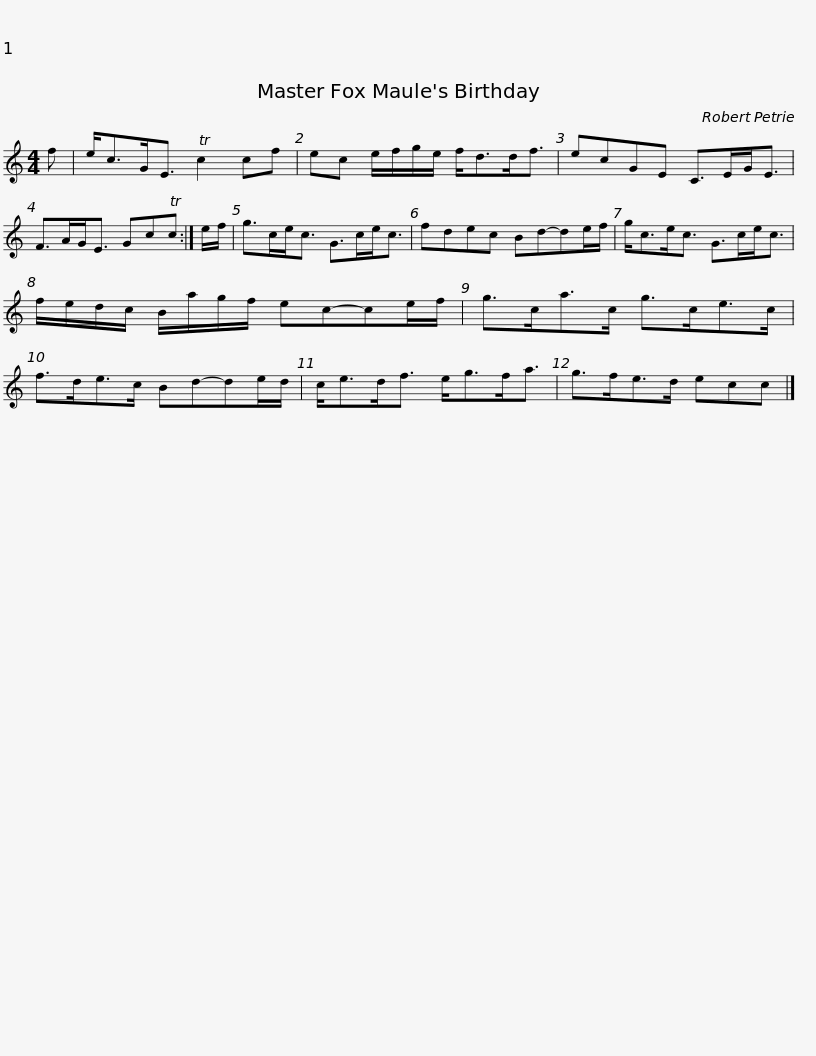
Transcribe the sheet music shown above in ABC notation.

X:1
L:1/8
M:4/4
I:linebreak $
K:C
V:1 treble
V:1
 f | e<cG<E Tc2 cf | ec e/f/g/e/ f<dd<f | ecGE C>EG<E | F>AG<E GcTc :| %5
 e/f/ |$ g>ce<c G>ce<c | fdec Bd-de/f/ | g<ce<c G>ce<c | f/e/d/c/ B/a/g/f/ ec-ce/f/ |$ %10
 g>ca>c g>ce>c | f>de>c Bd-de/d/ | c<ed<f e<gf<a | g>fe>d ecc |] %14
